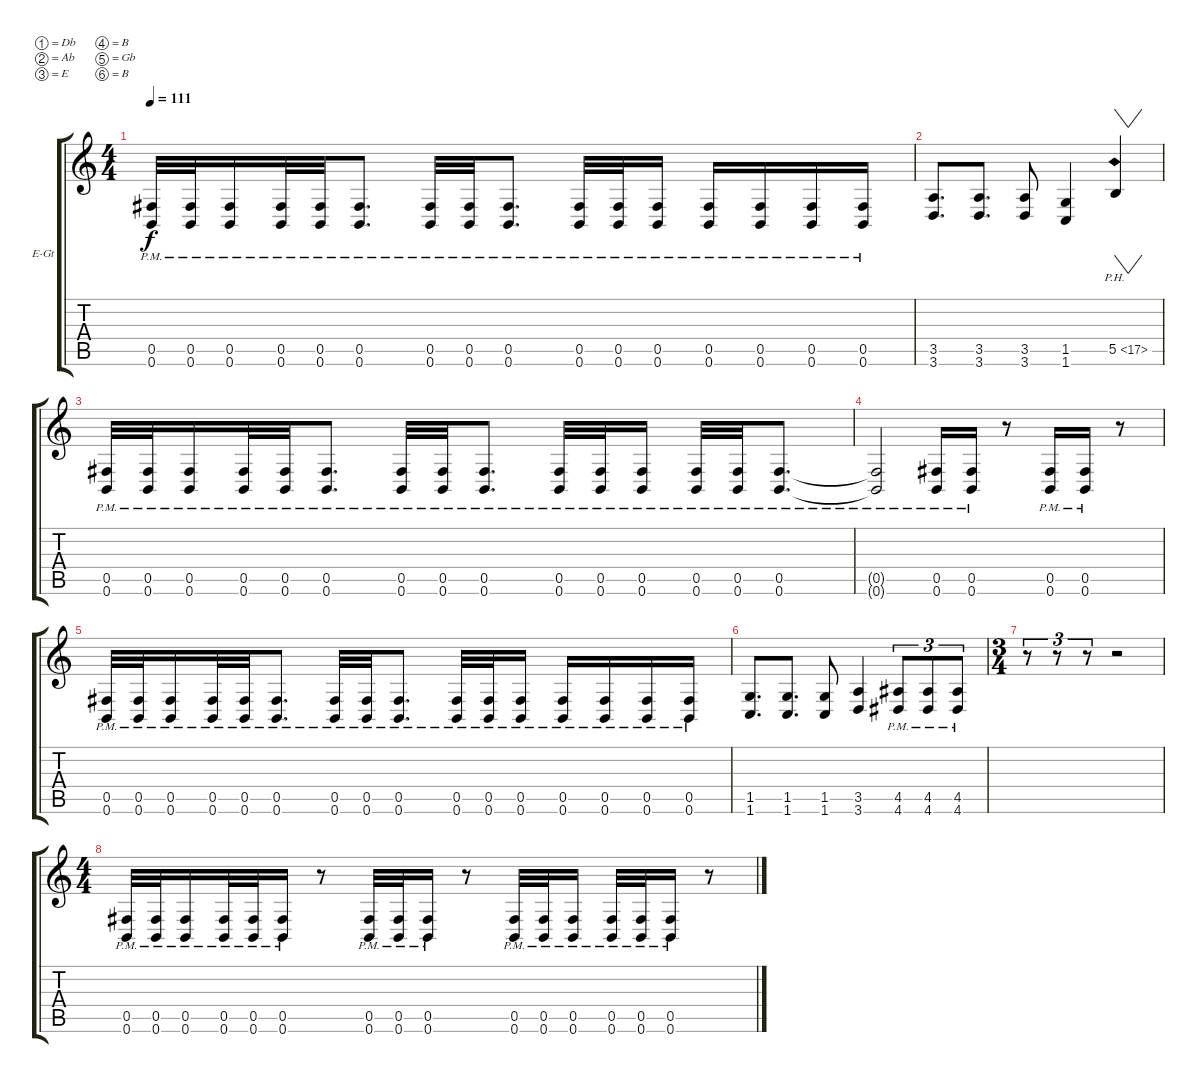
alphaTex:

\bracketExtendMode groupsimilarinstruments
\firstSystemTrackNameOrientation horizontal
\otherSystemsTrackNameOrientation horizontal
\track ("Ben Orum (Guitar)" "E-Gt") {instrument overdrivenguitar}
\staff {score tabs}
\tuning (Db4 Ab3 E3 B2 Gb2 B1)
\ts (4 4)
\tempo 111
\clef g2
\ks c
(0.5{pm} 0.6{pm}).32{dy f} (0.5{pm} 0.6{pm}).32 (0.5{pm} 0.6{pm}).16 (0.5{pm} 0.6{pm}).32 (0.5{pm} 0.6{pm}).32 (0.5{pm} 0.6{pm}).8{d} (0.5{pm} 0.6{pm}).32 (0.5{pm} 0.6{pm}).32 (0.5{pm} 0.6{pm}).8{d} (0.5{pm} 0.6{pm}).32 (0.5{pm} 0.6{pm}).32 (0.5{pm} 0.6{pm}).16 (0.5{pm} 0.6{pm}).16 (0.5{pm} 0.6{pm}).16 (0.5{pm} 0.6{pm}).16 (0.5{pm} 0.6{pm}).16 |
(3.5 3.6).8{d} (3.5 3.6).8{d} (3.5 3.6).8 (1.5 1.6).4 5.5{ph 12}.4{vw} |
(0.5{pm} 0.6{pm}).32 (0.5{pm} 0.6{pm}).32 (0.5{pm} 0.6{pm}).16 (0.5{pm} 0.6{pm}).32 (0.5{pm} 0.6{pm}).32 (0.5{pm} 0.6{pm}).8{d} (0.5{pm} 0.6{pm}).32 (0.5{pm} 0.6{pm}).32 (0.5{pm} 0.6{pm}).8{d} (0.5{pm} 0.6{pm}).32 (0.5{pm} 0.6{pm}).32 (0.5{pm} 0.6{pm}).16 (0.5{pm} 0.6{pm}).32 (0.5{pm} 0.6{pm}).32 (0.5{pm} 0.6{pm}).8{d} |
(0.5{pm t} 0.6{pm t}).2 (0.5{pm} 0.6{pm}).16 (0.5{pm} 0.6{pm}).16 r.8 (0.5{pm} 0.6{pm}).16 (0.5{pm} 0.6{pm}).16 r.8 |
(0.5{pm} 0.6{pm}).32 (0.5{pm} 0.6{pm}).32 (0.5{pm} 0.6{pm}).16 (0.5{pm} 0.6{pm}).32 (0.5{pm} 0.6{pm}).32 (0.5{pm} 0.6{pm}).8{d} (0.5{pm} 0.6{pm}).32 (0.5{pm} 0.6{pm}).32 (0.5{pm} 0.6{pm}).8{d} (0.5{pm} 0.6{pm}).32 (0.5{pm} 0.6{pm}).32 (0.5{pm} 0.6{pm}).16 (0.5{pm} 0.6{pm}).16 (0.5{pm} 0.6{pm}).16 (0.5{pm} 0.6{pm}).16 (0.5{pm} 0.6{pm}).16 |
(1.5 1.6).8{d} (1.5 1.6).8{d} (1.5 1.6).8 (3.5 3.6).4 (4.5{pm} 4.6{pm}).8{tu (3 2)} (4.5{pm} 4.6{pm}).8{tu (3 2)} (4.5{pm} 4.6{pm}).8{tu (3 2)} |
\ts (3 4)
\beaming (8 2 2 2)
r.8{tu (3 2)} r.8{tu (3 2)} r.8{tu (3 2)} r.2 |
\ts (4 4)
\beaming (8 2 2 2 2)
(0.5{pm} 0.6{pm}).32 (0.5{pm} 0.6{pm}).32 (0.5{pm} 0.6{pm}).16 (0.5{pm} 0.6{pm}).32 (0.5{pm} 0.6{pm}).32 (0.5{pm} 0.6{pm}).16 r.8 (0.5{pm} 0.6{pm}).32 (0.5{pm} 0.6{pm}).32 (0.5{pm} 0.6{pm}).16 r.8 (0.5{pm} 0.6{pm}).32 (0.5{pm} 0.6{pm}).32 (0.5{pm} 0.6{pm}).16 (0.5{pm} 0.6{pm}).32 (0.5{pm} 0.6{pm}).32 (0.5{pm} 0.6{pm}).16 r.8
